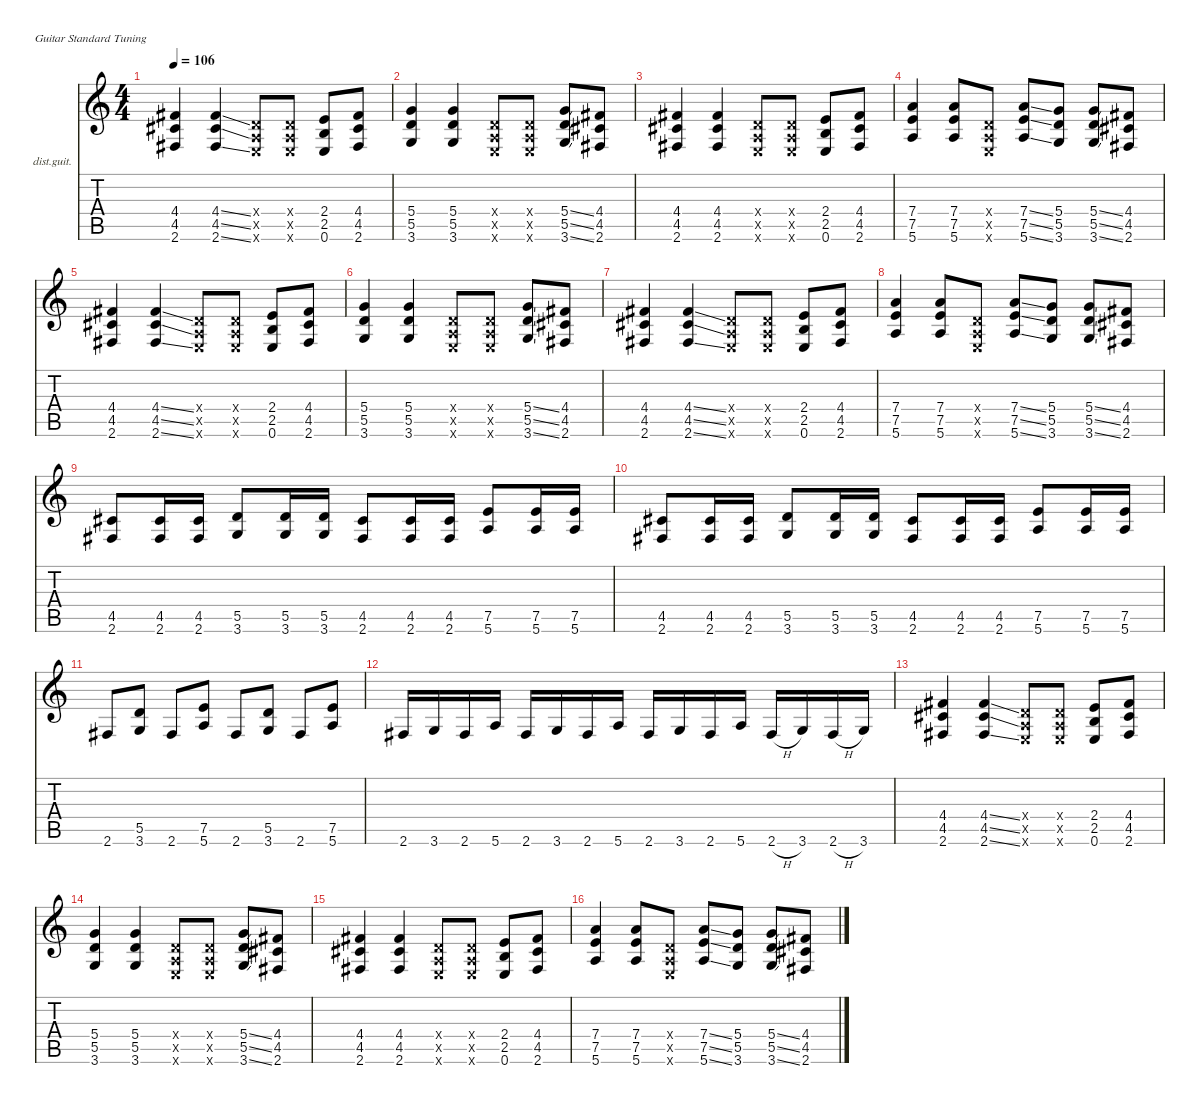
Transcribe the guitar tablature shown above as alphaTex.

\defaultSystemsLayout 4
\hideDynamics
\bracketExtendMode nobrackets
\firstSystemTrackNameOrientation horizontal
\otherSystemsTrackNameOrientation horizontal
\track ("Kirk Hammet" "dist.guit.") {instrument distortionguitar}
\staff {score tabs}
\tuning (E4 B3 G3 D3 A2 E2)
\ts (4 4)
\tempo 106
\clef g2
\ks c
(4.4{acc #} 4.5{acc #} 2.6{acc #}).4{dy f beam Up} (4.4{ss acc #} 4.5{ss acc #} 2.6{ss acc #}).4{beam Up} (0.4{x} 0.5{x} 0.6{x}).8{beam Up} (0.4{x} 0.5{x} 0.6{x}).8{beam Up} (2.4 2.5 0.6).8{beam Up} (4.4{acc #} 4.5{acc #} 2.6{acc #}).8{beam Up} |
(5.4 5.5 3.6).4{beam Up} (5.4 5.5 3.6).4{beam Up} (0.4{x} 0.5{x} 0.6{x}).8{beam Up} (0.4{x} 0.5{x} 0.6{x}).8{beam Up} (5.4{ss} 5.5{ss} 3.6{ss}).8{beam Up} (4.4{acc #} 4.5{acc #} 2.6{acc #}).8{beam Up} |
(4.4{acc #} 4.5{acc #} 2.6{acc #}).4{beam Up} (4.4{acc #} 4.5{acc #} 2.6{acc #}).4{beam Up} (0.4{x} 0.5{x} 0.6{x}).8{beam Up} (0.4{x} 0.5{x} 0.6{x}).8{beam Up} (2.4 2.5 0.6).8{beam Up} (4.4{acc #} 4.5{acc #} 2.6{acc #}).8{beam Up} |
(7.4 7.5 5.6).4{beam Up} (7.4 7.5 5.6).8{beam Up} (0.4{x} 0.5{x} 0.6{x}).8{beam Up} (7.4{ss} 7.5{ss} 5.6{ss}).8{beam Up} (5.4 5.5 3.6).8{beam Up} (5.4{ss} 5.5{ss} 3.6{ss}).8{beam Up} (4.4{acc #} 4.5{acc #} 2.6{acc #}).8{beam Up} |
(4.4{acc #} 4.5{acc #} 2.6{acc #}).4{beam Up} (4.4{ss acc #} 4.5{ss acc #} 2.6{ss acc #}).4{beam Up} (0.4{x} 0.5{x} 0.6{x}).8{beam Up} (0.4{x} 0.5{x} 0.6{x}).8{beam Up} (2.4 2.5 0.6).8{beam Up} (4.4{acc #} 4.5{acc #} 2.6{acc #}).8{beam Up} |
(5.4 5.5 3.6).4{beam Up} (5.4 5.5 3.6).4{beam Up} (0.4{x} 0.5{x} 0.6{x}).8{beam Up} (0.4{x} 0.5{x} 0.6{x}).8{beam Up} (5.4{ss} 5.5{ss} 3.6{ss}).8{beam Up} (4.4{acc #} 4.5{acc #} 2.6{acc #}).8{beam Up} |
(4.4{acc #} 4.5{acc #} 2.6{acc #}).4{beam Up} (4.4{ss acc #} 4.5{ss acc #} 2.6{ss acc #}).4{beam Up} (0.4{x} 0.5{x} 0.6{x}).8{beam Up} (0.4{x} 0.5{x} 0.6{x}).8{beam Up} (2.4 2.5 0.6).8{beam Up} (4.4{acc #} 4.5{acc #} 2.6{acc #}).8{beam Up} |
(7.4 7.5 5.6).4{beam Up} (7.4 7.5 5.6).8{beam Up} (0.4{x} 0.5{x} 0.6{x}).8{beam Up} (7.4{ss} 7.5{ss} 5.6{ss}).8{beam Up} (5.4 5.5 3.6).8{beam Up} (5.4{ss} 5.5{ss} 3.6{ss}).8{beam Up} (4.4{acc #} 4.5{acc #} 2.6{acc #}).8{beam Up} |
(4.5{acc #} 2.6{acc #}).8{beam Up} (4.5{acc #} 2.6{acc #}).16{beam Up} (4.5{acc #} 2.6{acc #}).16{beam Up} (5.5 3.6).8{beam Up} (5.5 3.6).16{beam Up} (5.5 3.6).16{beam Up} (4.5{acc #} 2.6{acc #}).8{beam Up} (4.5{acc #} 2.6{acc #}).16{beam Up} (4.5{acc #} 2.6{acc #}).16{beam Up} (7.5 5.6).8{beam Up} (7.5 5.6).16{beam Up} (7.5 5.6).16{beam Up} |
(4.5{acc #} 2.6{acc #}).8{beam Up} (4.5{acc #} 2.6{acc #}).16{beam Up} (4.5{acc #} 2.6{acc #}).16{beam Up} (5.5 3.6).8{beam Up} (5.5 3.6).16{beam Up} (5.5 3.6).16{beam Up} (4.5{acc #} 2.6{acc #}).8{beam Up} (4.5{acc #} 2.6{acc #}).16{beam Up} (4.5{acc #} 2.6{acc #}).16{beam Up} (7.5 5.6).8{beam Up} (7.5 5.6).16{beam Up} (7.5 5.6).16{beam Up} |
2.6{acc #}.8{beam Up} (5.5 3.6).8{beam Up} 2.6{acc #}.8{beam Up} (7.5 5.6).8{beam Up} 2.6{acc #}.8{beam Up} (5.5 3.6).8{beam Up} 2.6{acc #}.8{beam Up} (7.5 5.6).8{beam Up} |
2.6{acc #}.16{beam Up} 3.6.16{beam Up} 2.6{acc #}.16{beam Up} 5.6.16{beam Up} 2.6{acc #}.16{beam Up} 3.6.16{beam Up} 2.6{acc #}.16{beam Up} 5.6.16{beam Up} 2.6{acc #}.16{beam Up} 3.6.16{beam Up} 2.6{acc #}.16{beam Up} 5.6.16{beam Up} 2.6{h acc #}.16{beam Up} 3.6.16{beam Up} 2.6{h acc #}.16{beam Up} 3.6.16{beam Up} |
(4.4{acc #} 4.5{acc #} 2.6{acc #}).4{beam Up} (4.4{ss acc #} 4.5{ss acc #} 2.6{ss acc #}).4{beam Up} (0.4{x} 0.5{x} 0.6{x}).8{beam Up} (0.4{x} 0.5{x} 0.6{x}).8{beam Up} (2.4 2.5 0.6).8{beam Up} (4.4{acc #} 4.5{acc #} 2.6{acc #}).8{beam Up} |
(5.4 5.5 3.6).4{beam Up} (5.4 5.5 3.6).4{beam Up} (0.4{x} 0.5{x} 0.6{x}).8{beam Up} (0.4{x} 0.5{x} 0.6{x}).8{beam Up} (5.4{ss} 5.5{ss} 3.6{ss}).8{beam Up} (4.4{acc #} 4.5{acc #} 2.6{acc #}).8{beam Up} |
(4.4{acc #} 4.5{acc #} 2.6{acc #}).4{beam Up} (4.4{acc #} 4.5{acc #} 2.6{acc #}).4{beam Up} (0.4{x} 0.5{x} 0.6{x}).8{beam Up} (0.4{x} 0.5{x} 0.6{x}).8{beam Up} (2.4 2.5 0.6).8{beam Up} (4.4{acc #} 4.5{acc #} 2.6{acc #}).8{beam Up} |
(7.4 7.5 5.6).4{beam Up} (7.4 7.5 5.6).8{beam Up} (0.4{x} 0.5{x} 0.6{x}).8{beam Up} (7.4{ss} 7.5{ss} 5.6{ss}).8{beam Up} (5.4 5.5 3.6).8{beam Up} (5.4{ss} 5.5{ss} 3.6{ss}).8{beam Up} (4.4{acc #} 4.5{acc #} 2.6{acc #}).8{beam Up}
